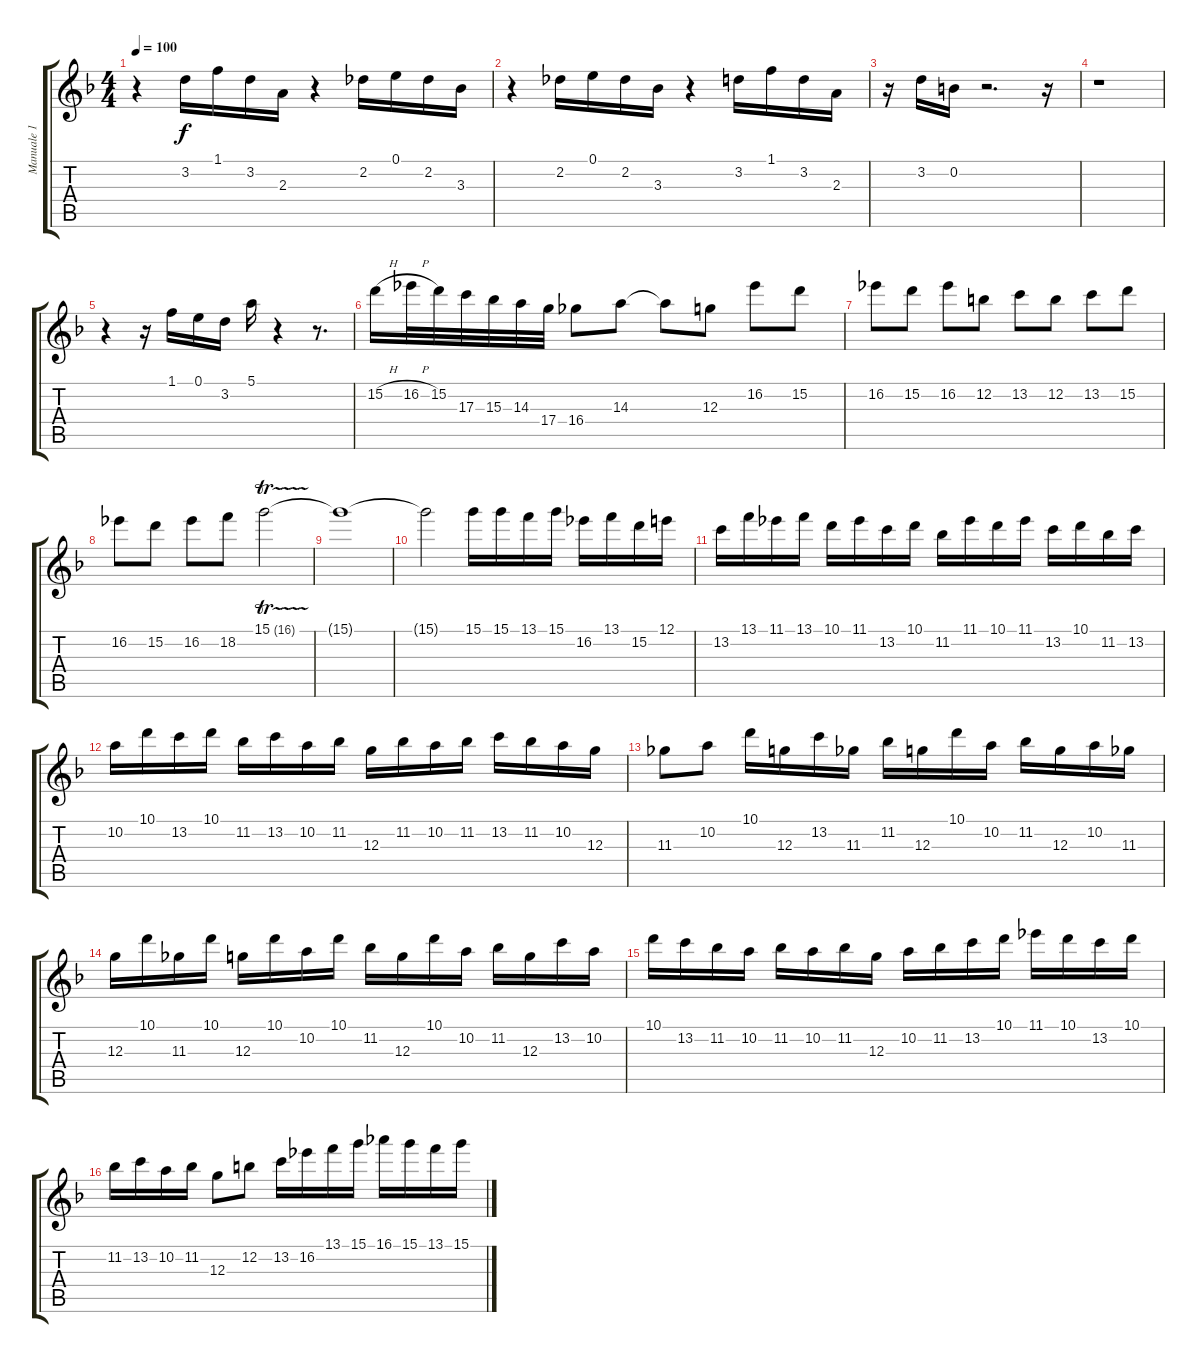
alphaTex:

\track ("Manuale 1" "Manuale 1") {instrument overdrivenguitar}
\staff {score tabs}
\tuning (E4 B3 G3 D3 A2 E2) {hide}
\ts (4 4)
\tempo 100
\clef g2
\ks dminor
r.4{dy f} 3.2.16 1.1.16 3.2.16 2.3.16 r.4 2.2.16 0.1.16 2.2.16 3.3.16 |
r.4 2.2.16 0.1.16 2.2.16 3.3.16 r.4 3.2.16 1.1.16 3.2.16 2.3.16 |
r.16 3.2.16 0.2.16 r.2{d} r.16 |
r.1 |
r.4 r.16 1.1.16 0.1.16 3.2.16 5.1.16 r.4 r.8{d} |
15.2{h}.16 16.2{h}.32 15.2.32 17.3.32 15.3.32 14.3.32 17.4.32 16.4.8 14.3.8 14.3{t}.8 12.3.8 16.2.8 15.2.8 |
16.2.8 15.2.8 16.2.8 12.2.8 13.2.8 12.2.8 13.2.8 15.2.8 |
16.2.8 15.2.8 16.2.8 18.2.8 15.1{tr (16 32)}.2 |
15.1{t}.1 |
15.1{t}.2 15.1.16 15.1.16 13.1.16 15.1.16 16.2.16 13.1.16 15.2.16 12.1.16 |
13.2.16 13.1.16 11.1.16 13.1.16 10.1.16 11.1.16 13.2.16 10.1.16 11.2.16 11.1.16 10.1.16 11.1.16 13.2.16 10.1.16 11.2.16 13.2.16 |
10.2.16 10.1.16 13.2.16 10.1.16 11.2.16 13.2.16 10.2.16 11.2.16 12.3.16 11.2.16 10.2.16 11.2.16 13.2.16 11.2.16 10.2.16 12.3.16 |
11.3.8 10.2.8 10.1.16 12.3.16 13.2.16 11.3.16 11.2.16 12.3.16 10.1.16 10.2.16 11.2.16 12.3.16 10.2.16 11.3.16 |
12.3.16 10.1.16 11.3.16 10.1.16 12.3.16 10.1.16 10.2.16 10.1.16 11.2.16 12.3.16 10.1.16 10.2.16 11.2.16 12.3.16 13.2.16 10.2.16 |
10.1.16 13.2.16 11.2.16 10.2.16 11.2.16 10.2.16 11.2.16 12.3.16 10.2.16 11.2.16 13.2.16 10.1.16 11.1.16 10.1.16 13.2.16 10.1.16 |
11.2.16 13.2.16 10.2.16 11.2.16 12.3.8 12.2.8 13.2.16 16.2.16 13.1.16 15.1.16 16.1.16 15.1.16 13.1.16 15.1.16
